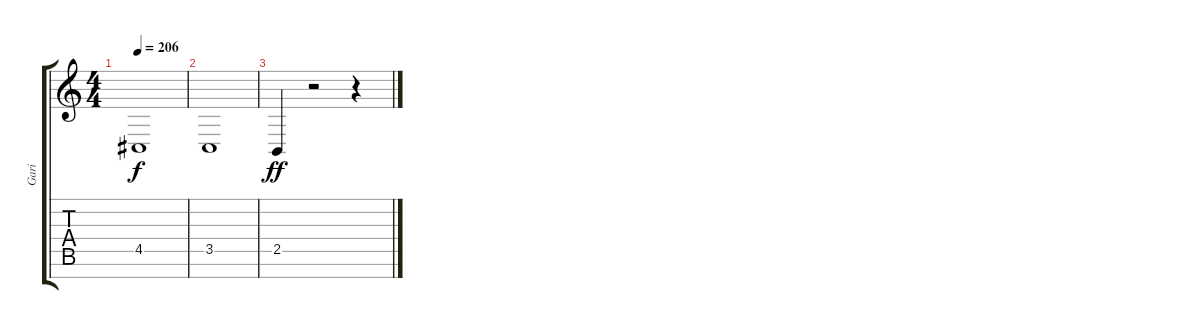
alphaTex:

\track ("Gari" "Gari") {instrument trombone}
\staff {score tabs}
\tuning (E4 B3 G3 D3 A2 E2 B1) {hide}
\ts (4 4)
\tempo 206
\clef g2
\ks c
4.5.1{dy f} |
3.5.1 |
2.5.4{dy ff} r.2 r.4
